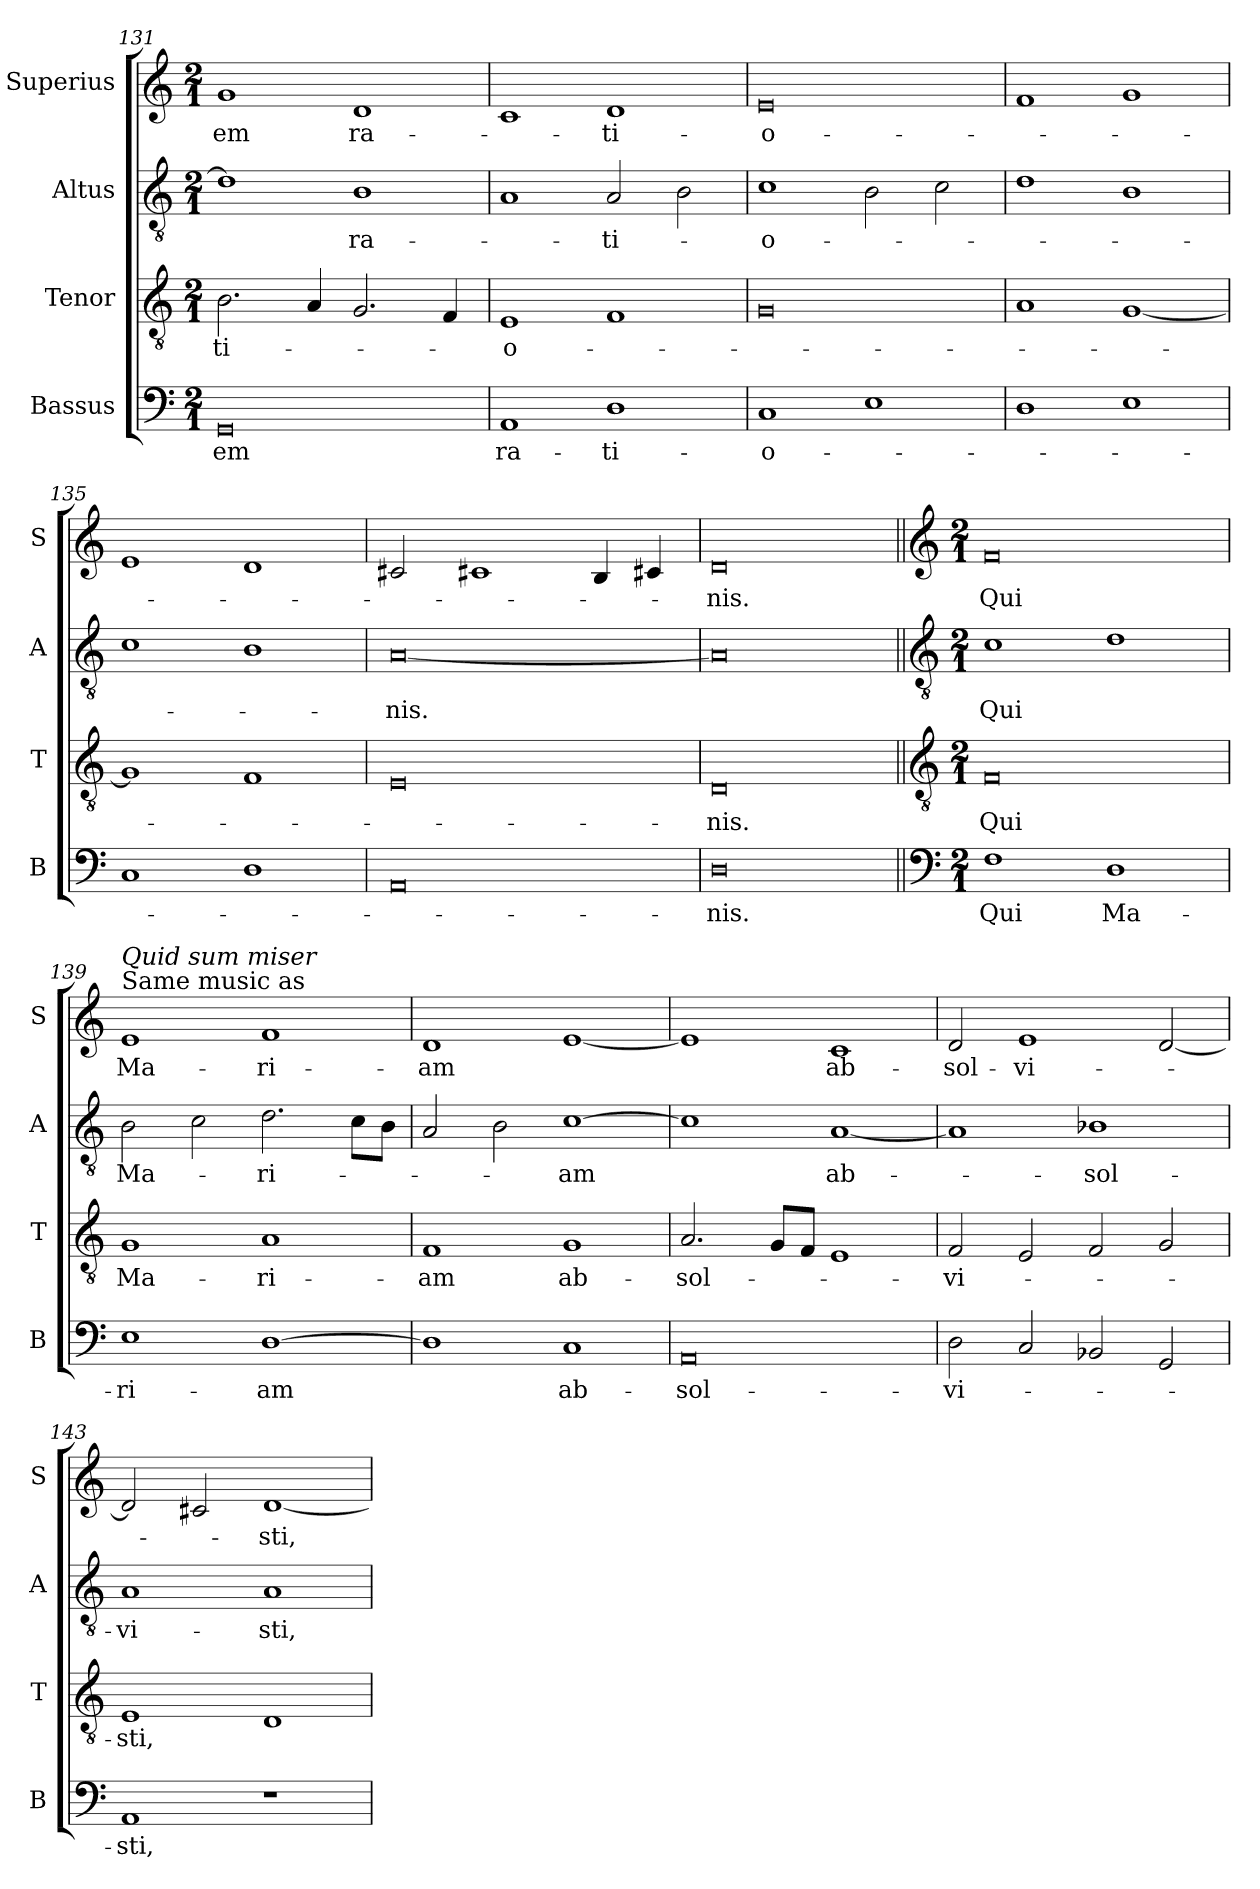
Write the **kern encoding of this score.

**kern	**text	**kern	**text	**kern	**text	**kern	**text
*part4	*part4	*part3	*part3	*part2	*part2	*part1	*part1
*staff4	*staff4	*staff3	*staff3	*staff2	*staff2	*staff1	*staff1
*I"Bassus	*	*I"Tenor	*	*I"Altus	*	*I"Superius	*
*I'B	*	*I'T	*	*I'A	*	*I'S	*
*clefF4	*	*clefGv2	*	*clefGv2	*	*clefG2	*
*k[]	*	*k[]	*	*k[]	*	*k[]	*
*M2/1	*	*M2/1	*	*M2/1	*	*M2/1	*
=131	=131	=131	=131	=131	=131	=131	=131
0GG	-em	2.B	ti-	1d]	.	1g	-em
.	.	4A	.	.	.	.	.
.	.	2.G	.	1B	ra-	1d	ra-
.	.	4F	.	.	.	.	.
=132	=132	=132	=132	=132	=132	=132	=132
1AA	ra-	1E	-o-	1A	.	1c	.
1D	-ti-	1F	.	2A	-ti-	1d	-ti-
.	.	.	.	2B	.	.	.
=133	=133	=133	=133	=133	=133	=133	=133
1C	-o-	0G	.	1c	-o-	0e	-o-
1E	.	.	.	2B	.	.	.
.	.	.	.	2c	.	.	.
=134	=134	=134	=134	=134	=134	=134	=134
1D	.	1A	.	1d	.	1f	.
1E	.	[1G	.	1B	.	1g	.
=135	=135	=135	=135	=135	=135	=135	=135
1C	.	1G]	.	1c	.	1e	.
1D	.	1F	.	1B	.	1d	.
=136	=136	=136	=136	=136	=136	=136	=136
0AA	.	0E	.	[0A	-nis.	2c#X	.
.	.	.	.	.	.	1c#X	.
.	.	.	.	.	.	4B	.
.	.	.	.	.	.	4c#X	.
=137	=137	=137	=137	=137	=137	=137	=137
0D	-nis.	0D	-nis.	0A]	.	0d	-nis.
!!LO:PB:g=z
=138||	=138||	=138||	=138||	=138||	=138||	=138||	=138||
*clefF4	*	*clefGv2	*	*clefGv2	*	*clefG2	*
*k[]	*	*k[]	*	*k[]	*	*k[]	*
*M2/1	*	*M2/1	*	*M2/1	*	*M2/1	*
1F	Qui	0F	Qui	1c	Qui	0f	Qui
1D	Ma-	.	.	1d	.	.	.
=139	=139	=139	=139	=139	=139	=139	=139
!	!	!	!	!	!	!LO:TX:a:t=Same music as	!
!	!	!	!	!	!	!LO:TX:a:i:t=Quid sum miser	!
1E	-ri-	1G	Ma-	2B	Ma-	1e	Ma-
.	.	.	.	2c	.	.	.
[1D	-am	1A	-ri-	2.d	-ri-	1f	-ri-
.	.	.	.	8cL	.	.	.
.	.	.	.	8BJ	.	.	.
=140	=140	=140	=140	=140	=140	=140	=140
1D]	.	1F	-am	2A	.	1d	-am
.	.	.	.	2B	.	.	.
1C	ab-	1G	ab-	[1c	-am	[1e	.
=141	=141	=141	=141	=141	=141	=141	=141
0AA	-sol-	2.A	-sol-	1c]	.	1e]	.
.	.	8GL	.	.	.	.	.
.	.	8FJ	.	.	.	.	.
.	.	1E	.	[1A	ab-	1c	ab-
=142	=142	=142	=142	=142	=142	=142	=142
2D	-vi-	2F	-vi-	1A]	.	2d	-sol-
2C	.	2E	.	.	.	1e	-vi-
2BB-X	.	2F	.	1B-X	-sol-	.	.
2GG	.	2G	.	.	.	[2d	.
=143	=143	=143	=143	=143	=143	=143	=143
1AA	-sti,	1E	-sti,	1A	-vi-	2d]	.
.	.	.	.	.	.	2c#X	.
1r	.	1D	.	1A	-sti,	[1d	-sti,
=	=	=	=	=	=	=	=
*-	*-	*-	*-	*-	*-	*-	*-
